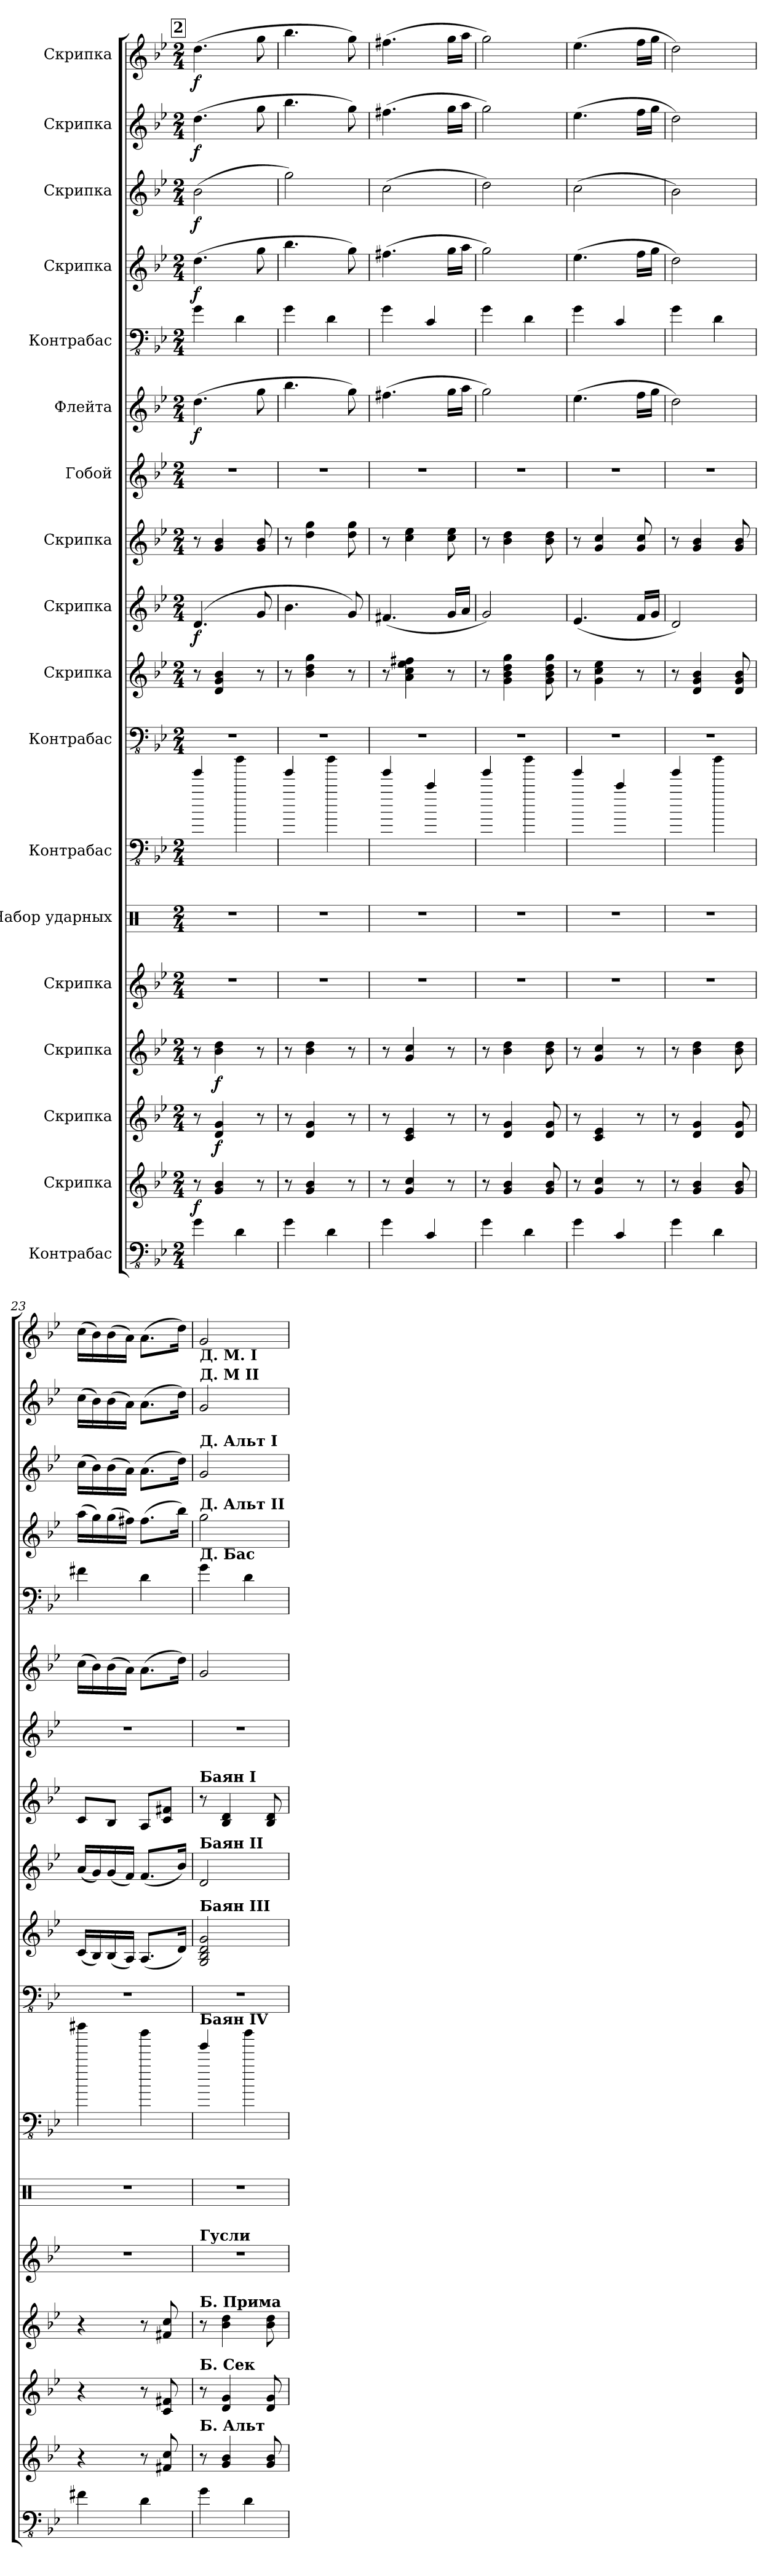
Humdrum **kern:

**kern	**kern	**dynam	**kern	**dynam	**kern	**dynam	**kern	**kern	**kern	**kern	**kern	**kern	**dynam	**kern	**kern	**kern	**dynam	**kern	**kern	**dynam	**kern	**dynam	**kern	**dynam	**kern	**dynam
*part18	*part17	*part17	*part16	*part16	*part15	*part15	*part14	*part13	*part12	*part11	*part10	*part9	*part9	*part8	*part7	*part6	*part6	*part5	*part4	*part4	*part3	*part3	*part2	*part2	*part1	*part1
*staff18	*staff17	*staff17	*staff16	*staff16	*staff15	*staff15	*staff14	*staff13	*staff12	*staff11	*staff10	*staff9	*staff9	*staff8	*staff7	*staff6	*staff6	*staff5	*staff4	*staff4	*staff3	*staff3	*staff2	*staff2	*staff1	*staff1
*I"Контрабас	*I"Скрипка	*	*I"Скрипка	*	*I"Скрипка	*	*I"Скрипка	*I"Набор ударных	*I"Контрабас	*I"Контрабас	*I"Скрипка	*I"Скрипка	*	*I"Скрипка	*I"Гобой	*I"Флейта	*	*I"Контрабас	*I"Скрипка	*	*I"Скрипка	*	*I"Скрипка	*	*I"Скрипка	*
*clefFv4	*clefG2	*	*clefG2	*	*clefG2	*	*clefG2	*clefX	*clefFv4	*clefFv4	*clefG2	*clefG2	*	*clefG2	*clefG2	*clefG2	*	*clefFv4	*clefG2	*	*clefG2	*	*clefG2	*	*clefG2	*
*ITrd7c12	*	*	*	*	*	*	*	*	*ITrd7c12	*ITrd7c12	*	*	*	*	*	*	*	*ITrd7c12	*	*	*	*	*	*	*	*
*k[b-e-]	*k[b-e-]	*	*k[b-e-]	*	*k[b-e-]	*	*k[b-e-]	*k[]	*k[b-e-]	*k[b-e-]	*k[b-e-]	*k[b-e-]	*	*k[b-e-]	*k[b-e-]	*k[b-e-]	*	*k[b-e-]	*k[b-e-]	*	*k[b-e-]	*	*k[b-e-]	*	*k[b-e-]	*
*M2/4	*M2/4	*	*M2/4	*	*M2/4	*	*M2/4	*M2/4	*M2/4	*M2/4	*M2/4	*M2/4	*	*M2/4	*M2/4	*M2/4	*	*M2/4	*M2/4	*	*M2/4	*	*M2/4	*	*M2/4	*
!!LO:REH:place=s1:a:B:fs=14:t=2
=17	=17	=17	=17	=17	=17	=17	=17	=17	=17	=17	=17	=17	=17	=17	=17	=17	=17	=17	=17	=17	=17	=17	=17	=17	=17	=17
!	!	!LO:DY:b	!	!	!	!	!	!	!	!	!	!	!LO:DY:b	!	!	!	!LO:DY:b	!	!	!LO:DY:b	!	!LO:DY:b	!	!LO:DY:b	!	!LO:DY:b
4GG\	8r	f	8r	.	8r	.	2r	2r	4g/	2r	8r	(>4.d/	f	8r	2r	(>4.dd\	f	4GG\	(>4.dd\	f	(>2b-\	f	(>4.dd\	f	(>4.dd\	f
!	!	!	!	!LO:DY:b	!	!LO:DY:b	!	!	!	!	!	!	!	!	!	!	!	!	!	!	!	!	!	!	!	!
.	4g/ 4b-/	.	4d/ 4g/	f	4b-\ 4dd\	f	.	.	.	.	4d/ 4g/ 4b-/	.	.	4g/ 4b-/	.	.	.	.	.	.	.	.	.	.	.	.
4DD\	.	.	.	.	.	.	.	.	4dd\	.	.	.	.	.	.	.	.	4DD\	.	.	.	.	.	.	.	.
.	8r	.	8r	.	8r	.	.	.	.	.	8r	8g/	.	8g/ 8b-/	.	8gg\	.	.	8gg\	.	.	.	8gg\	.	8gg\	.
=18	=18	=18	=18	=18	=18	=18	=18	=18	=18	=18	=18	=18	=18	=18	=18	=18	=18	=18	=18	=18	=18	=18	=18	=18	=18	=18
4GG\	8r	.	8r	.	8r	.	2r	2r	4g/	2r	8r	4.b-\	.	8r	2r	4.bb-\	.	4GG\	4.bb-\	.	2gg\)	.	4.bb-\	.	4.bb-\	.
.	4g/ 4b-/	.	4d/ 4g/	.	4b-\ 4dd\	.	.	.	.	.	4b-\ 4dd\ 4gg\	.	.	4dd\ 4gg\	.	.	.	.	.	.	.	.	.	.	.	.
4DD\	.	.	.	.	.	.	.	.	4dd\	.	.	.	.	.	.	.	.	4DD\	.	.	.	.	.	.	.	.
.	8r	.	8r	.	8r	.	.	.	.	.	8r	8g/)	.	8dd\ 8gg\	.	8gg\)	.	.	8gg\)	.	.	.	8gg\)	.	8gg\)	.
=19	=19	=19	=19	=19	=19	=19	=19	=19	=19	=19	=19	=19	=19	=19	=19	=19	=19	=19	=19	=19	=19	=19	=19	=19	=19	=19
4GG\	8r	.	8r	.	8r	.	2r	2r	4g/	2r	8r	(<4.f#X/	.	8r	2r	(>4.ff#X\	.	4GG\	(>4.ff#X\	.	(>2cc\	.	(>4.ff#X\	.	(>4.ff#X\	.
.	4g/ 4cc/	.	4c/ 4e-/	.	4g/ 4cc/	.	.	.	.	.	4a\ 4cc\ 4ee-\ 4ff#X\	.	.	4cc\ 4ee-\	.	.	.	.	.	.	.	.	.	.	.	.
4CC/	.	.	.	.	.	.	.	.	4c/	.	.	.	.	.	.	.	.	4CC/	.	.	.	.	.	.	.	.
.	8r	.	8r	.	8r	.	.	.	.	.	8r	16g/LL	.	8cc\ 8ee-\	.	16gg\LL	.	.	16gg\LL	.	.	.	16gg\LL	.	16gg\LL	.
.	.	.	.	.	.	.	.	.	.	.	.	16a/JJ	.	.	.	16aa\JJ	.	.	16aa\JJ	.	.	.	16aa\JJ	.	16aa\JJ	.
=20	=20	=20	=20	=20	=20	=20	=20	=20	=20	=20	=20	=20	=20	=20	=20	=20	=20	=20	=20	=20	=20	=20	=20	=20	=20	=20
4GG\	8r	.	8r	.	8r	.	2r	2r	4g/	2r	8r	2g/)	.	8r	2r	2gg\)	.	4GG\	2gg\)	.	2dd\)	.	2gg\)	.	2gg\)	.
.	4g/ 4b-/	.	4d/ 4g/	.	4b-\ 4dd\	.	.	.	.	.	4g\ 4b-\ 4dd\ 4gg\	.	.	4b-\ 4dd\	.	.	.	.	.	.	.	.	.	.	.	.
4DD\	.	.	.	.	.	.	.	.	4dd\	.	.	.	.	.	.	.	.	4DD\	.	.	.	.	.	.	.	.
.	8g/ 8b-/	.	8d/ 8g/	.	8b-\ 8dd\	.	.	.	.	.	8g\ 8b-\ 8dd\ 8gg\	.	.	8b-\ 8dd\	.	.	.	.	.	.	.	.	.	.	.	.
=21	=21	=21	=21	=21	=21	=21	=21	=21	=21	=21	=21	=21	=21	=21	=21	=21	=21	=21	=21	=21	=21	=21	=21	=21	=21	=21
4GG\	8r	.	8r	.	8r	.	2r	2r	4g/	2r	8r	(<4.e-/	.	8r	2r	(>4.ee-\	.	4GG\	(>4.ee-\	.	(>2cc\	.	(>4.ee-\	.	(>4.ee-\	.
.	4g/ 4cc/	.	4c/ 4e-/	.	4g/ 4cc/	.	.	.	.	.	4g\ 4cc\ 4ee-\	.	.	4g/ 4cc/	.	.	.	.	.	.	.	.	.	.	.	.
4CC/	.	.	.	.	.	.	.	.	4c/	.	.	.	.	.	.	.	.	4CC/	.	.	.	.	.	.	.	.
.	8r	.	8r	.	8r	.	.	.	.	.	8r	16f/LL	.	8g/ 8cc/	.	16ff\LL	.	.	16ff\LL	.	.	.	16ff\LL	.	16ff\LL	.
.	.	.	.	.	.	.	.	.	.	.	.	16g/JJ	.	.	.	16gg\JJ	.	.	16gg\JJ	.	.	.	16gg\JJ	.	16gg\JJ	.
=22	=22	=22	=22	=22	=22	=22	=22	=22	=22	=22	=22	=22	=22	=22	=22	=22	=22	=22	=22	=22	=22	=22	=22	=22	=22	=22
4GG\	8r	.	8r	.	8r	.	2r	2r	4g/	2r	8r	2d/)	.	8r	2r	2dd\)	.	4GG\	2dd\)	.	2b-\)	.	2dd\)	.	2dd\)	.
.	4g/ 4b-/	.	4d/ 4g/	.	4b-\ 4dd\	.	.	.	.	.	4d/ 4g/ 4b-/	.	.	4g/ 4b-/	.	.	.	.	.	.	.	.	.	.	.	.
4DD\	.	.	.	.	.	.	.	.	4dd\	.	.	.	.	.	.	.	.	4DD\	.	.	.	.	.	.	.	.
.	8g/ 8b-/	.	8d/ 8g/	.	8b-\ 8dd\	.	.	.	.	.	8d/ 8g/ 8b-/	.	.	8g/ 8b-/	.	.	.	.	.	.	.	.	.	.	.	.
=23	=23	=23	=23	=23	=23	=23	=23	=23	=23	=23	=23	=23	=23	=23	=23	=23	=23	=23	=23	=23	=23	=23	=23	=23	=23	=23
4FF#X\	4r	.	4r	.	4r	.	2r	2r	4ff#X\	2r	(<16c/LL	(<16a/LL	.	8c/L	2r	(>16cc\LL	.	4FF#X\	(>16aa\LL	.	(>16cc\LL	.	(>16cc\LL	.	(>16cc\LL	.
.	.	.	.	.	.	.	.	.	.	.	16B-/)	16g/)	.	.	.	16b-\)	.	.	16gg\)	.	16b-\)	.	16b-\)	.	16b-\)	.
.	.	.	.	.	.	.	.	.	.	.	(<16B-/	(<16g/	.	8B-/J	.	(>16b-\	.	.	(>16gg\	.	(>16b-\	.	(>16b-\	.	(>16b-\	.
.	.	.	.	.	.	.	.	.	.	.	16A/JJ)	16f/JJ)	.	.	.	16a\JJ)	.	.	16ff#X\JJ)	.	16a\JJ)	.	16a\JJ)	.	16a\JJ)	.
4DD\	8r	.	8r	.	8r	.	.	.	4dd\	.	(<8.A/L	(<8.f/L	.	8A/L	.	(>8.a\L	.	4DD\	(>8.ff#\L	.	(>8.a\L	.	(>8.a\L	.	(>8.a\L	.
.	8f#X/ 8cc/	.	8c/ 8f#X/	.	8f#X/ 8cc/	.	.	.	.	.	.	.	.	8c/ 8f#X/J	.	.	.	.	.	.	.	.	.	.	.	.
.	.	.	.	.	.	.	.	.	.	.	16d/Jk)	16b-/Jk)	.	.	.	16dd\Jk)	.	.	16bb-\Jk)	.	16dd\Jk)	.	16dd\Jk)	.	16dd\Jk)	.
=24	=24	=24	=24	=24	=24	=24	=24	=24	=24	=24	=24	=24	=24	=24	=24	=24	=24	=24	=24	=24	=24	=24	=24	=24	=24	=24
!	!	!	!	!	!	!	!	!	!	!	!	!	!	!	!	!	!	!	!	!	!	!	!	!	!LO:TX:b:B:t=Д. М. I	!
!	!	!	!	!	!	!	!	!	!	!	!	!	!	!	!	!	!	!	!	!	!	!	!LO:TX:a:B:t=Д. М II	!	!	!
!	!	!	!	!	!	!	!	!	!	!	!	!	!	!	!	!	!	!	!	!	!LO:TX:a:B:t=Д. Альт I	!	!	!	!	!
!	!	!	!	!	!	!	!	!	!	!	!	!	!	!	!	!	!	!	!LO:TX:a:B:t=Д. Альт II	!	!	!	!	!	!	!
!	!	!	!	!	!	!	!	!	!	!	!	!	!	!	!	!	!	!LO:TX:a:B:t=Д. Бас	!	!	!	!	!	!	!	!
!	!	!	!	!	!	!	!	!	!	!	!	!	!	!LO:TX:a:B:t=Баян I	!	!	!	!	!	!	!	!	!	!	!	!
!	!	!	!	!	!	!	!	!	!	!	!	!LO:TX:a:B:t=Баян II	!	!	!	!	!	!	!	!	!	!	!	!	!	!
!	!	!	!	!	!	!	!	!	!	!	!LO:TX:a:B:t=Баян III	!	!	!	!	!	!	!	!	!	!	!	!	!	!	!
!	!	!	!	!	!	!	!	!	!LO:TX:a:B:t=Баян IV	!	!	!	!	!	!	!	!	!	!	!	!	!	!	!	!	!
!	!	!	!	!	!	!	!LO:TX:a:B:t=Гусли	!	!	!	!	!	!	!	!	!	!	!	!	!	!	!	!	!	!	!
!	!	!	!	!	!LO:TX:a:B:t=Б. Прима	!	!	!	!	!	!	!	!	!	!	!	!	!	!	!	!	!	!	!	!	!
!	!	!	!LO:TX:a:B:t=Б. Сек	!	!	!	!	!	!	!	!	!	!	!	!	!	!	!	!	!	!	!	!	!	!	!
!	!LO:TX:a:B:t=Б. Альт	!	!	!	!	!	!	!	!	!	!	!	!	!	!	!	!	!	!	!	!	!	!	!	!	!
4GG\	8r	.	8r	.	8r	.	2r	2r	4g/	2r	2G/ 2B-/ 2d/ 2g/	2d/	.	8r	2r	2g/	.	4GG\	2gg\	.	2g/	.	2g/	.	2g/	.
.	4g/ 4b-/	.	4d/ 4g/	.	4b-\ 4dd\	.	.	.	.	.	.	.	.	4B-/ 4d/	.	.	.	.	.	.	.	.	.	.	.	.
4DD\	.	.	.	.	.	.	.	.	4dd\	.	.	.	.	.	.	.	.	4DD\	.	.	.	.	.	.	.	.
.	8g/ 8b-/	.	8d/ 8g/	.	8b-\ 8dd\	.	.	.	.	.	.	.	.	8B-/ 8d/	.	.	.	.	.	.	.	.	.	.	.	.
=	=	=	=	=	=	=	=	=	=	=	=	=	=	=	=	=	=	=	=	=	=	=	=	=	=	=
*-	*-	*-	*-	*-	*-	*-	*-	*-	*-	*-	*-	*-	*-	*-	*-	*-	*-	*-	*-	*-	*-	*-	*-	*-	*-	*-
